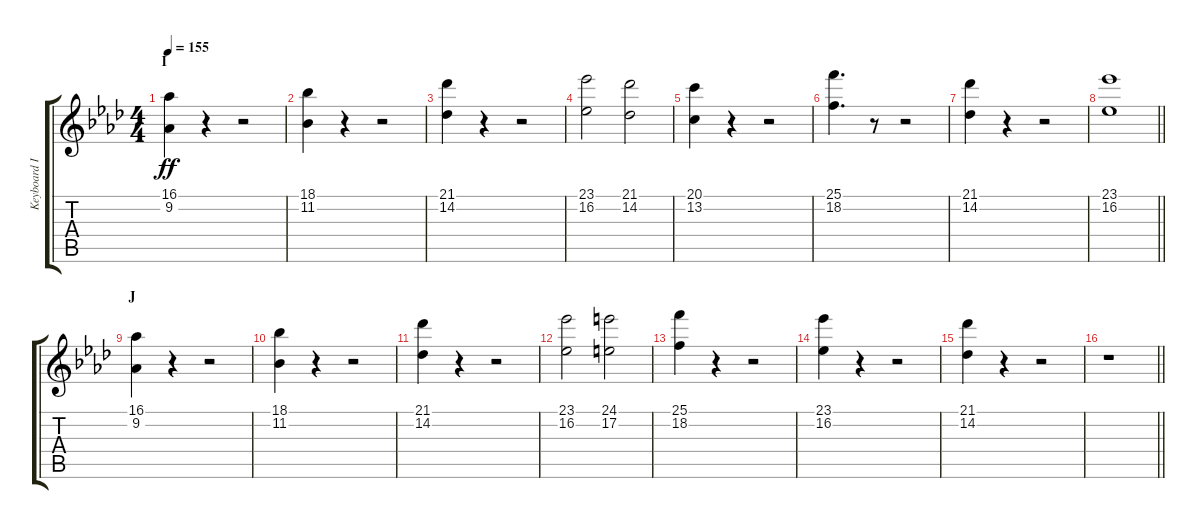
\track ("Keyboard III" "Keyboard I") {instrument tubularbells}
\staff {score tabs}
\tuning (E4 B3 G3 D3 A2 E2) {hide}
\ts (4 4)
\section ("" "I")
\tempo 155
\clef g2
\ks ab
(16.1 9.2).4{dy ff} r.4 r.2 |
(18.1 11.2).4 r.4 r.2 |
(21.1 14.2).4 r.4 r.2 |
(23.1 16.2).2 (21.1 14.2).2 |
(20.1 13.2).4 r.4 r.2 |
(25.1 18.2).4{d} r.8 r.2 |
(21.1 14.2).4 r.4 r.2 |
\barLineRight lightlight
(23.1 16.2).1 |
\section ("" "J")
(16.1 9.2).4 r.4 r.2 |
(18.1 11.2).4 r.4 r.2 |
(21.1 14.2).4 r.4 r.2 |
(23.1 16.2).2 (24.1 17.2).2 |
(25.1 18.2).4 r.4 r.2 |
(23.1 16.2).4 r.4 r.2 |
(21.1 14.2).4 r.4 r.2 |
\barLineRight lightlight
r.1
